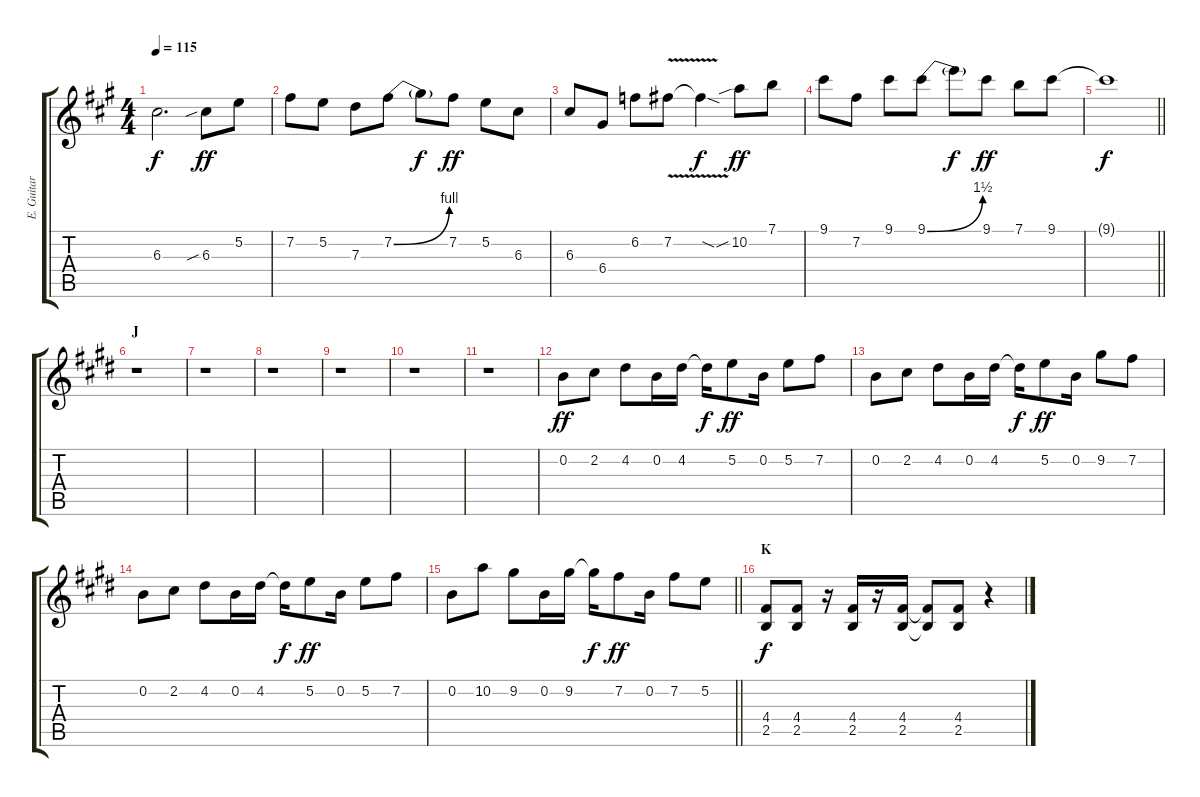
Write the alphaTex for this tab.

\track ("E. Guitar II" "E. Guitar ") {instrument overdrivenguitar}
\staff {score tabs}
\tuning (E4 B3 G3 D3 A2 E2) {hide}
\ts (4 4)
\tempo 115
\clef g2
\ks a
6.3{t}.2{d dy f} 6.3{sib}.8{dy ff} 5.2.8 |
7.2.8 5.2.8 7.3.8 7.2{be (bend 0 0 60 4)}.8 7.2{t}.8{dy f} 7.2.8{dy ff} 5.2.8 6.3.8 |
6.3.8 6.4.8 6.2.8 7.2{v}.8 7.2{sod t}.4{dy f} 10.2{sib}.8{dy ff} 7.1.8 |
9.1.8 7.2.8 9.1.8 9.1{be (bend 0 0 60 6)}.8 9.1{t}.8{dy f} 9.1.8{dy ff} 7.1.8 9.1.8 |
\barLineRight lightlight
9.1{t}.1{dy f} |
\section ("" "J")
\ks e
r.1 |
r.1 |
r.1 |
r.1 |
r.1 |
r.1 |
0.2.8{dy ff} 2.2.8 4.2.8 0.2.16 4.2.16 4.2{t}.16{dy f} 5.2.8{dy ff} 0.2.16 5.2.8 7.2.8 |
0.2.8 2.2.8 4.2.8 0.2.16 4.2.16 4.2{t}.16{dy f} 5.2.8{dy ff} 0.2.16 9.2.8 7.2.8 |
0.2.8 2.2.8 4.2.8 0.2.16 4.2.16 4.2{t}.16{dy f} 5.2.8{dy ff} 0.2.16 5.2.8 7.2.8 |
\barLineRight lightlight
0.2.8 10.2.8 9.2.8 0.2.16 9.2.16 9.2{t}.16{dy f} 7.2.8{dy ff} 0.2.16 7.2.8 5.2.8 |
\section ("" "K")
(4.4 2.5).8{dy f} (4.4 2.5).8 r.16 (4.4 2.5).16 r.16 (4.4 2.5).16 (4.4{t} 2.5{t}).8 (4.4 2.5).8 r.4
